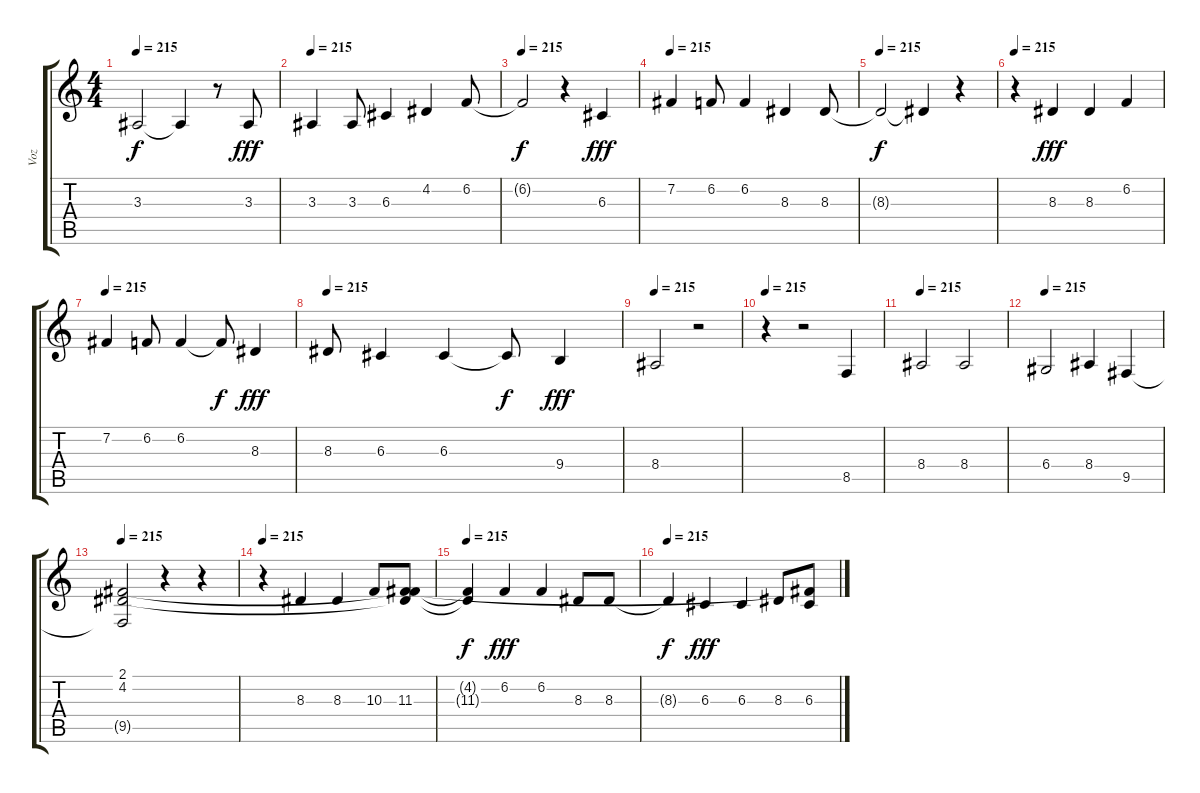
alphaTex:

\track ("Voz" "Voz") {instrument lead1square}
\staff {score tabs}
\tuning (E4 B3 G3 D3 A2 E2) {hide}
\ts (4 4)
\tempo 215
\clef g2
\ks c
3.3{t}.2{dy f} 3.3{t}.4 r.8 3.3.8{dy fff} |
\tempo 215
3.3.4 3.3.8 6.3.4 4.2.4 6.2.8 |
\tempo 215
6.2{t}.2{dy f} r.4 6.3.4{dy fff} |
\tempo 215
7.2.4 6.2.8 6.2.4 8.3.4 8.3.8 |
\tempo 215
8.3{t}.2{dy f} 8.3{t}.4 r.4 |
\tempo 215
r.4 8.3.4{dy fff} 8.3.4 6.2.4 |
\tempo 215
7.2.4 6.2.8 6.2.4 6.2{t}.8{dy f} 8.3.4{dy fff} |
\tempo 215
8.3.8 6.3.4 6.3.4 6.3{t}.8{dy f} 9.4.4{dy fff} |
\tempo 215
8.4.2 r.2 |
\tempo 215
r.4 r.2 8.5.4 |
\tempo 215
8.4.2 8.4.2 |
\tempo 215
6.4.2 8.4.4 9.5.4 |
\tempo 215
(2.1 4.2 9.5{t}).2 r.4 r.4 |
\tempo 215
r.4 8.3.4 8.3.4 10.3.8 (2.1{t} 4.2{t} 11.3).8 |
\tempo 215
(4.2{t} 11.3{t}).4{dy f} 6.2.4{dy fff} 6.2.4 8.3.8 8.3.8 |
\tempo 215
8.3{t}.4{dy f} 6.3.4{dy fff} 6.3.4 8.3.8 (2.1{t} 6.3).8
